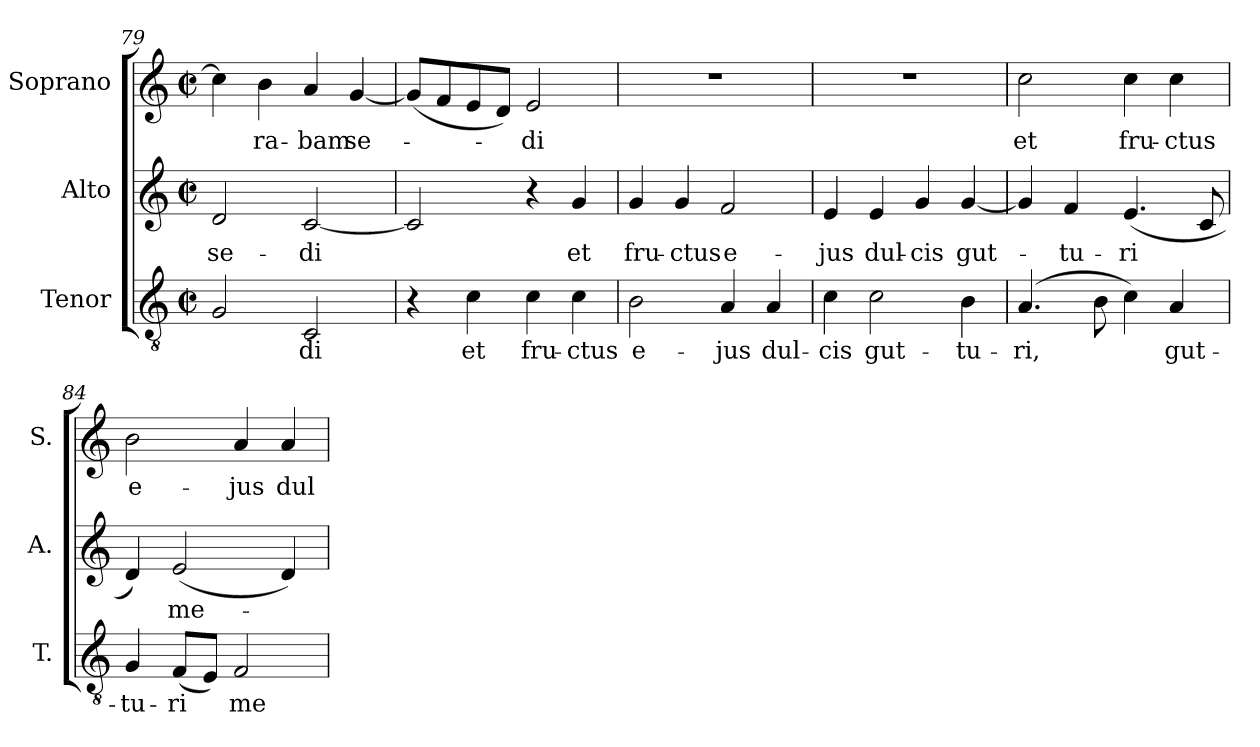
**kern	**text	**kern	**text	**kern	**text
*part3	*part3	*part2	*part2	*part1	*part1
*staff3	*staff3	*staff2	*staff2	*staff1	*staff1
*I"Tenor	*	*I"Alto	*	*I"Soprano	*
*I'T.	*	*I'A.	*	*I'S.	*
*clefGv2	*	*clefG2	*	*clefG2	*
*ITrd7c12	*	*	*	*	*
*k[]	*	*k[]	*	*k[]	*
*C:	*	*C:	*	*C:	*
*M2/2	*	*M2/2	*	*M2/2	*
*met(c|)	*	*met(c|)	*	*met(c|)	*
=79	=79	=79	=79	=79	=79
!	!	!	!LO:LY:b:color=#000000	!	!
2GGi/	.	2di/	se-	4cci\]	.
!	!	!	!	!	!LO:LY:b:color=#000000
.	.	.	.	4bi\	-ra-
!	!LO:LY:b:color=#000000	!	!	!	!
!	!	!	!LO:LY:b:color=#000000	!	!
!	!	!	!	!	!LO:LY:b:color=#000000
2CCi/	-di	[2ci/	-di	4ai/	-bam
!	!	!	!	!	!LO:LY:b:color=#000000
.	.	.	.	[4gi/	se-
=80	=80	=80	=80	=80	=80
4r	.	2ci/]	.	(8gi/L]	.
.	.	.	.	8fi/	.
!	!LO:LY:b:color=#000000	!	!	!	!
4Ci\	et	.	.	8ei/	.
.	.	.	.	8di/J)	.
!	!LO:LY:b:color=#000000	!	!	!	!
!	!	!	!	!	!LO:LY:b:color=#000000
4Ci\	fru-	4r	.	2ei/	-di
!	!LO:LY:b:color=#000000	!	!	!	!
!	!	!	!LO:LY:b:color=#000000	!	!
4Ci\	-ctus	4gi/	et	.	.
!!LO:LB:g=z
=81	=81	=81	=81	=81	=81
!	!LO:LY:b:color=#000000	!	!	!	!
!	!	!	!LO:LY:b:color=#000000	!	!
2BBi\	e-	4gi/	fru-	1r	.
!	!	!	!LO:LY:b:color=#000000	!	!
.	.	4gi/	-ctus	.	.
!	!LO:LY:b:color=#000000	!	!	!	!
!	!	!	!LO:LY:b:color=#000000	!	!
4AAi/	-jus	2fi/	e-	.	.
!	!LO:LY:b:color=#000000	!	!	!	!
4AAi/	dul-	.	.	.	.
=82	=82	=82	=82	=82	=82
!	!LO:LY:b:color=#000000	!	!	!	!
!	!	!	!LO:LY:b:color=#000000	!	!
4Ci\	-cis	4ei/	-jus	1r	.
!	!LO:LY:b:color=#000000	!	!	!	!
!	!	!	!LO:LY:b:color=#000000	!	!
2Ci\	gut-	4ei/	dul-	.	.
!	!	!	!LO:LY:b:color=#000000	!	!
.	.	4gi/	-cis	.	.
!	!LO:LY:b:color=#000000	!	!	!	!
!	!	!	!LO:LY:b:color=#000000	!	!
4BBi\	-tu-	[4gi/	gut-	.	.
=83	=83	=83	=83	=83	=83
!	!LO:LY:b:color=#000000	!	!	!	!
!	!	!	!	!	!LO:LY:b:color=#000000
(4.AAi/	-ri,	4gi/]	.	2cci\	et
!	!	!	!LO:LY:b:color=#000000	!	!
.	.	4fi/	-tu-	.	.
8BBi\	.	.	.	.	.
!	!	!	!LO:LY:b:color=#000000	!	!
!	!	!	!	!	!LO:LY:b:color=#000000
4Ci\)	.	(4.ei/	-ri	4cci\	fru-
!	!LO:LY:b:color=#000000	!	!	!	!
!	!	!	!	!	!LO:LY:b:color=#000000
4AAi/	gut-	.	.	4cci\	-ctus
.	.	8ci/	.	.	.
=84	=84	=84	=84	=84	=84
!	!LO:LY:b:color=#000000	!	!	!	!
!	!	!	!	!	!LO:LY:b:color=#000000
4GGi/	-tu-	4di/)	.	2bi\	e-
!	!LO:LY:b:color=#000000	!	!	!	!
!	!	!	!LO:LY:b:color=#000000	!	!
(8FFi/L	-ri	(2ei/	me-	.	.
8EEi/J)	.	.	.	.	.
!	!LO:LY:b:color=#000000	!	!	!	!
!	!	!	!	!	!LO:LY:b:color=#000000
2FFi/	me-	.	.	4ai/	-jus
!	!	!	!	!	!LO:LY:b:color=#000000
.	.	4di/)	.	4ai/	dul-
=	=	=	=	=	=
*-	*-	*-	*-	*-	*-
